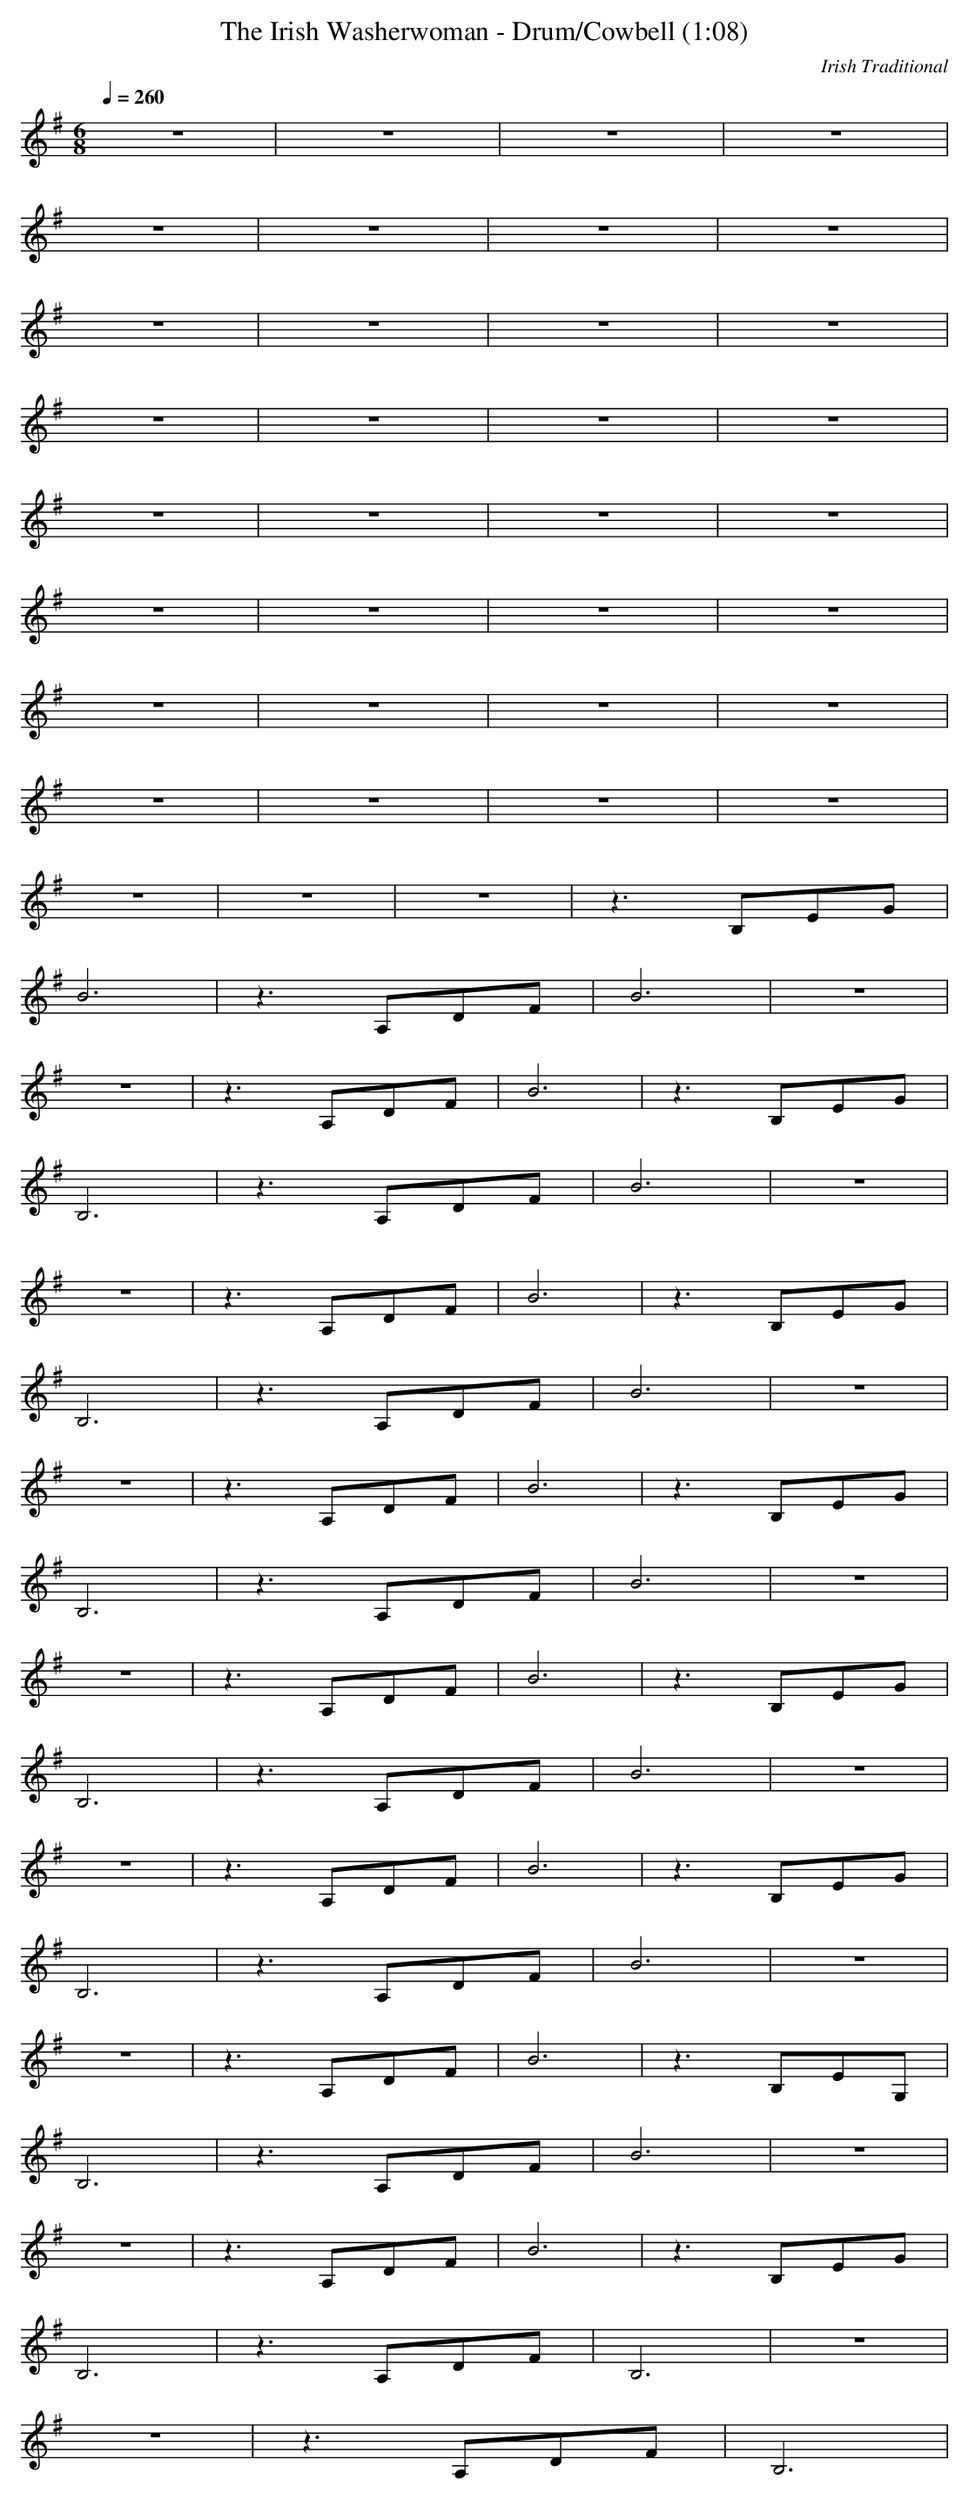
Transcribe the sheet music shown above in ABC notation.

X:1
T:The Irish Washerwoman - Drum/Cowbell (1:08)
C:Irish Traditional
M:6/8
L:1/8
Q:1/4=260
K:G
z6|z6|z6|z6|
z6|z6|z6|z6|
z6|z6|z6|z6|
z6|z6|z6|z6|
z6|z6|z6|z6|
z6|z6|z6|z6|
z6|z6|z6|z6|
z6|z6|z6|z6|
z6|z6|z6|z3 B,EG|
B6|z3 A,DF|B6|z6|
z6|z3 A,DF|B6|z3 B,EG|
B,6|z3 A,DF|B6|z6|
z6|z3 A,DF|B6|z3 B,EG|
B,6|z3 A,DF|B6|z6|
z6|z3 A,DF|B6|z3 B,EG|
B,6|z3 A,DF|B6|z6|
z6|z3 A,DF|B6|z3 B,EG|
B,6|z3 A,DF|B6|z6|
z6|z3 A,DF|B6|z3 B,EG|
B,6|z3 A,DF|B6|z6|
z6|z3 A,DF|B6|z3 B,EG,|
B,6|z3 A,DF|B6|z6|
z6|z3 A,DF|B6|z3 B,EG|
B,6|z3 A,DF|B,6|z6|
z6|z3 A,DF|B,6|
